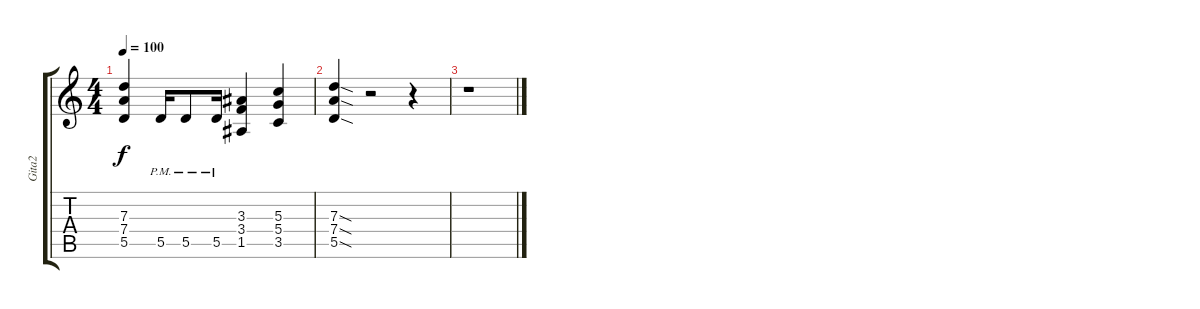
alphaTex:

\track ("Gita2" "Gita2") {instrument distortionguitar}
\staff {score tabs}
\tuning (E4 B3 G3 D3 A2 E2) {hide}
\ts (4 4)
\tempo 100
\clef g2
\ks c
(7.3 7.4 5.5).4{dy f} 5.5{pm}.16 5.5{pm}.8 5.5{pm}.16 (3.3 3.4 1.5).4 (5.3 5.4 3.5).4 |
(7.3{sod} 7.4{sod} 5.5{sod}).4 r.2 r.4 |
r.1
